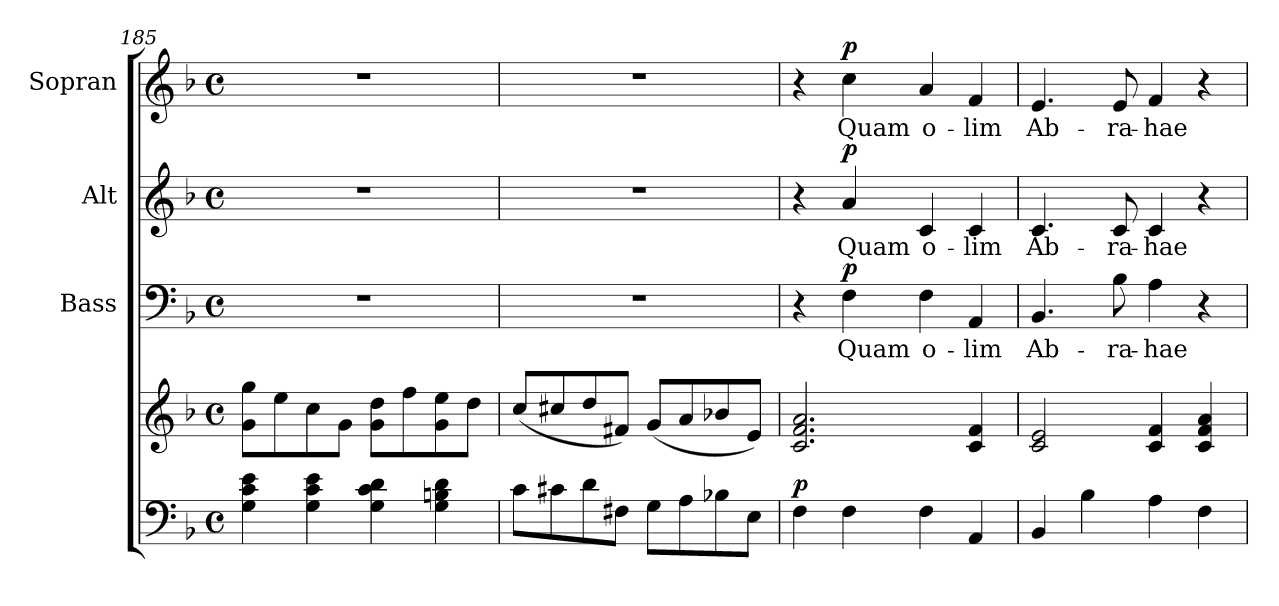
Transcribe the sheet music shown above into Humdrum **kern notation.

**kern	**kern	**dynam	**kern	**text	**dynam	**kern	**text	**dynam	**kern	**text	**dynam
*part4	*part4	*part4	*part3	*part3	*part3	*part2	*part2	*part2	*part1	*part1	*part1
*staff5	*staff4	*staff4/5	*staff3	*staff3	*staff3	*staff2	*staff2	*staff2	*staff1	*staff1	*staff1
*	*	*	*I"Bass	*	*	*I"Alt	*	*	*I"Sopran	*	*
*	*	*	*I'B.	*	*	*I'A.	*	*	*I'S.	*	*
!!LO:PB:g=z
*clefF4	*clefG2	*	*clefF4	*	*	*clefG2	*	*	*clefG2	*	*
*k[b-]	*k[b-]	*	*k[b-]	*	*	*k[b-]	*	*	*k[b-]	*	*
*F:	*F:	*	*F:	*	*	*F:	*	*	*F:	*	*
*M4/4	*M4/4	*	*M4/4	*	*	*M4/4	*	*	*M4/4	*	*
*met(c)	*met(c)	*	*met(c)	*	*	*met(c)	*	*	*met(c)	*	*
=185	=185	=185	=185	=185	=185	=185	=185	=185	=185	=185	=185
4G\ 4c\ 4e\	8g\ 8gg\L	.	1r	.	.	1r	.	.	1r	.	.
.	8ee\	.	.	.	.	.	.	.	.	.	.
4G\ 4c\ 4e\	8cc\	.	.	.	.	.	.	.	.	.	.
.	8g\J	.	.	.	.	.	.	.	.	.	.
4G\ 4c\ 4d\	8g\ 8dd\L	.	.	.	.	.	.	.	.	.	.
.	8ff\	.	.	.	.	.	.	.	.	.	.
4G\ 4Bn\ 4d\	8g\ 8ee\	.	.	.	.	.	.	.	.	.	.
.	8dd\J	.	.	.	.	.	.	.	.	.	.
=186	=186	=186	=186	=186	=186	=186	=186	=186	=186	=186	=186
8c\L	(<8cc/L	.	1r	.	.	1r	.	.	1r	.	.
8c#X\	8cc#X/	.	.	.	.	.	.	.	.	.	.
8d\	8dd/	.	.	.	.	.	.	.	.	.	.
8F#X\J	8f#X/J)	.	.	.	.	.	.	.	.	.	.
8G\L	(<8g/L	.	.	.	.	.	.	.	.	.	.
8A\	8a/	.	.	.	.	.	.	.	.	.	.
8B-X\	8b-X/	.	.	.	.	.	.	.	.	.	.
8E\J	8e/J)	.	.	.	.	.	.	.	.	.	.
=187	=187	=187	=187	=187	=187	=187	=187	=187	=187	=187	=187
!	!	!LO:DY:a=2	!	!	!	!	!	!	!	!	!
4F\	2.c/ 2.f/ 2.a/	p	4r	.	.	4r	.	.	4r	.	.
!	!	!	!	!LO:LY:b	!LO:DY:a	!	!LO:LY:b	!LO:DY:a	!	!LO:LY:b	!LO:DY:a
4F\	.	.	4F\	Quam	p	4a/	Quam	p	4cc\	Quam	p
!	!	!	!	!LO:LY:b	!	!	!LO:LY:b	!	!	!LO:LY:b	!
4F\	.	.	4F\	o-	.	4c/	o-	.	4a/	o-	.
!	!	!	!	!LO:LY:b	!	!	!LO:LY:b	!	!	!LO:LY:b	!
4AA/	4c/ 4f/	.	4AA/	-lim	.	4c/	-lim	.	4f/	-lim	.
=188	=188	=188	=188	=188	=188	=188	=188	=188	=188	=188	=188
!	!	!	!	!LO:LY:b	!	!	!LO:LY:b	!	!	!LO:LY:b	!
4BB-/	2c/ 2e/	.	4.BB-/	Ab-	.	4.c/	Ab-	.	4.e/	Ab-	.
4B-\	.	.	.	.	.	.	.	.	.	.	.
!	!	!	!	!LO:LY:b	!	!	!LO:LY:b	!	!	!LO:LY:b	!
.	.	.	8B-\	-ra-	.	8c/	-ra-	.	8e/	-ra-	.
!	!	!	!	!LO:LY:b	!	!	!LO:LY:b	!	!	!LO:LY:b	!
4A\	4c/ 4f/	.	4A\	-hae	.	4c/	-hae	.	4f/	-hae	.
4F\	4c/ 4f/ 4a/	.	4r	.	.	4r	.	.	4r	.	.
=	=	=	=	=	=	=	=	=	=	=	=
*-	*-	*-	*-	*-	*-	*-	*-	*-	*-	*-	*-
